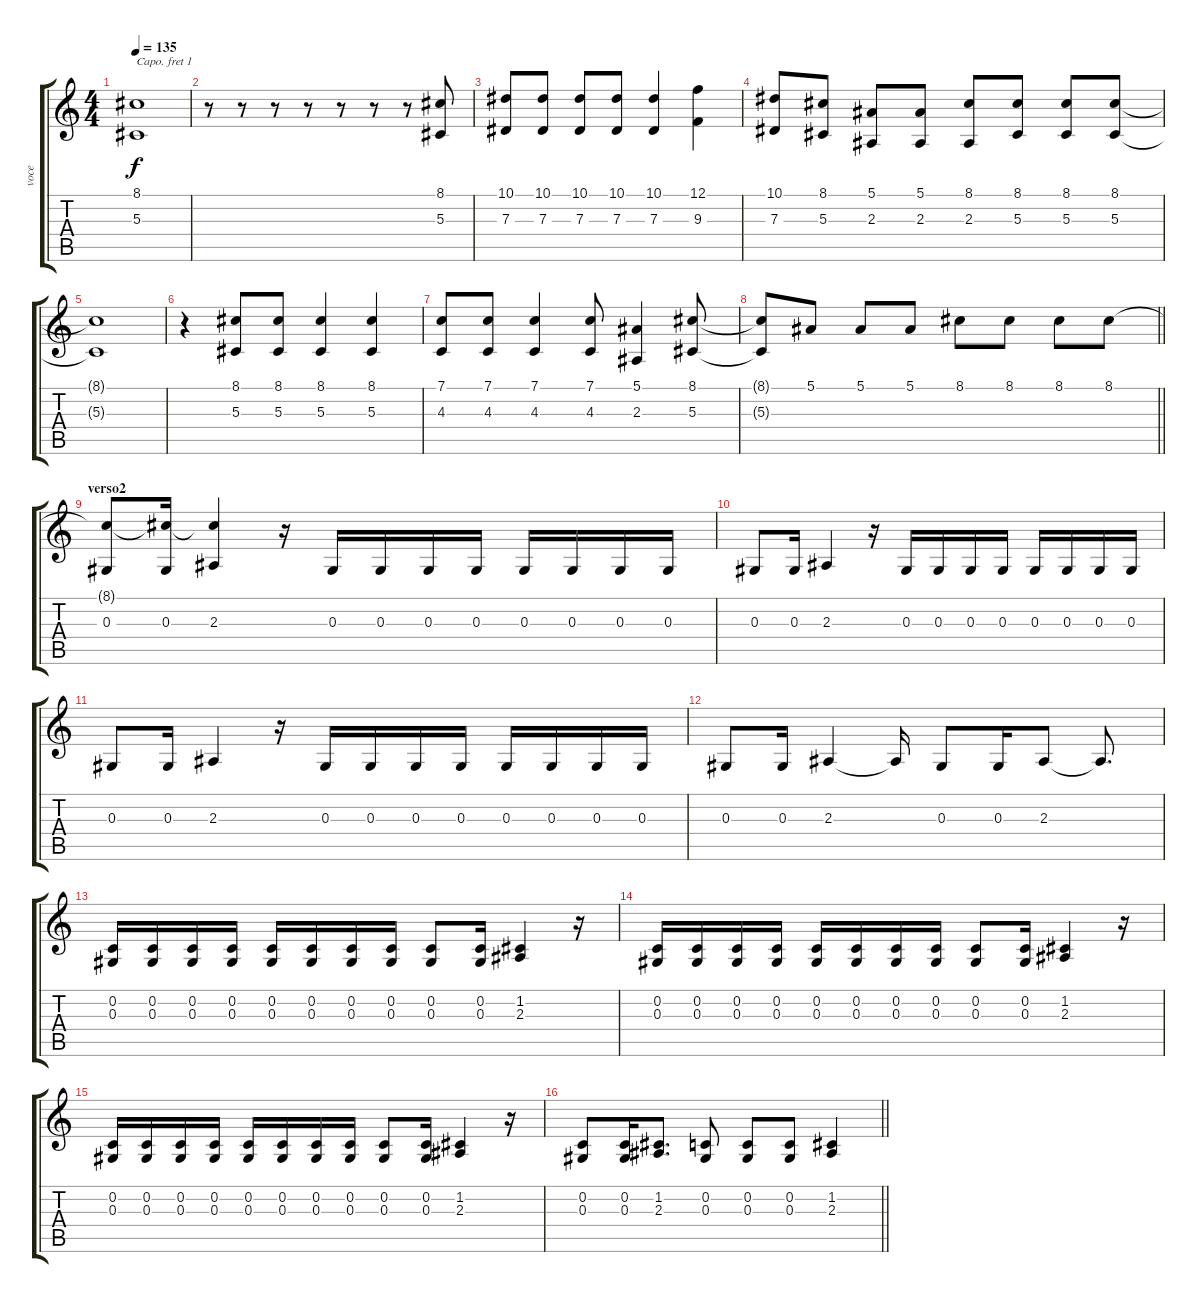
\track ("voce" "voce") {instrument altosax}
\staff {score tabs}
\capo 1
\tuning (E4 B3 G3 D3 A2 E2) {hide}
\ts (4 4)
\tempo 135
\clef g2
\ks c
(8.1{t} 5.3{t}).1{dy f} |
r.8 r.8 r.8 r.8 r.8 r.8 r.8 (8.1 5.3).8 |
(10.1 7.3).8 (10.1 7.3).8 (10.1 7.3).8 (10.1 7.3).8 (10.1 7.3).4 (12.1 9.3).4 |
(10.1 7.3).8 (8.1 5.3).8 (5.1 2.3).8 (5.1 2.3).8 (8.1 2.3).8 (8.1 5.3).8 (8.1 5.3).8 (8.1 5.3).8 |
(8.1{t} 5.3{t}).1 |
r.4 (8.1 5.3).8 (8.1 5.3).8 (8.1 5.3).4 (8.1 5.3).4 |
(7.1 4.3).8 (7.1 4.3).8 (7.1 4.3).4 (7.1 4.3).8 (5.1 2.3).4 (8.1 5.3).8 |
\barLineRight lightlight
(8.1{t} 5.3{t}).8 5.1.8 5.1.8 5.1.8 8.1.8 8.1.8 8.1.8 8.1.8 |
\section ("" "verso2")
(8.1{t} 0.3).8 (8.1{t} 0.3).16 (8.1{t} 2.3).4 r.16 0.3.16 0.3.16 0.3.16 0.3.16 0.3.16 0.3.16 0.3.16 0.3.16 |
0.3.8 0.3.16 2.3.4 r.16 0.3.16 0.3.16 0.3.16 0.3.16 0.3.16 0.3.16 0.3.16 0.3.16 |
0.3.8 0.3.16 2.3.4 r.16 0.3.16 0.3.16 0.3.16 0.3.16 0.3.16 0.3.16 0.3.16 0.3.16 |
0.3.8 0.3.16 2.3.4 2.3{t}.16 0.3.8 0.3.16 2.3.8 2.3{t}.8{d} |
(0.2 0.3).16 (0.2 0.3).16 (0.2 0.3).16 (0.2 0.3).16 (0.2 0.3).16 (0.2 0.3).16 (0.2 0.3).16 (0.2 0.3).16 (0.2 0.3).8 (0.2 0.3).16 (1.2 2.3).4 r.16 |
(0.2 0.3).16 (0.2 0.3).16 (0.2 0.3).16 (0.2 0.3).16 (0.2 0.3).16 (0.2 0.3).16 (0.2 0.3).16 (0.2 0.3).16 (0.2 0.3).8 (0.2 0.3).16 (1.2 2.3).4 r.16 |
(0.2 0.3).16 (0.2 0.3).16 (0.2 0.3).16 (0.2 0.3).16 (0.2 0.3).16 (0.2 0.3).16 (0.2 0.3).16 (0.2 0.3).16 (0.2 0.3).8 (0.2 0.3).16 (1.2 2.3).4 r.16 |
\barLineRight lightlight
(0.2 0.3).8 (0.2 0.3).16 (1.2 2.3).8{d} (0.2 0.3).8 (0.2 0.3).8 (0.2 0.3).8 (1.2 2.3).4
